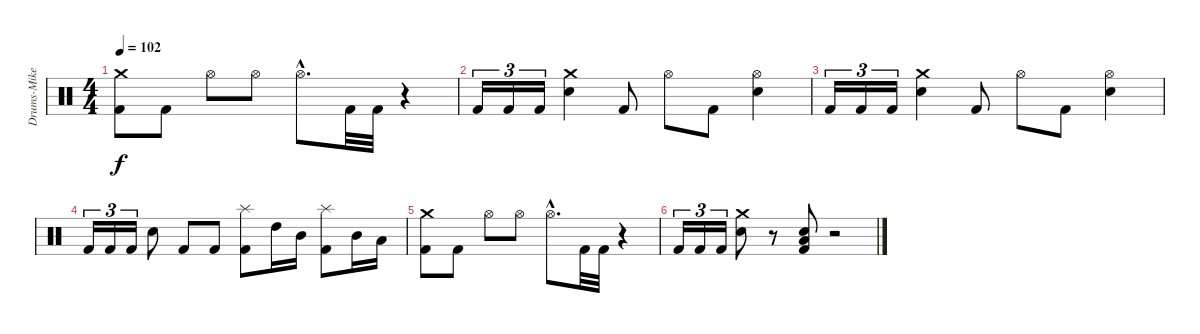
\track ("Drums-Mike Portnoy" "Drums-Mike") {instrument percussion}
\staff {score}
\articulation defaults
\ts (4 4)
\tempo 102
\clef neutral
\ks c
("Kick (hit) 2" "Crash medium (hit)").8{dy f} "Kick (hit) 2".8 "Hi-Hat (open)".8 "Hi-Hat (open)".8 "Hi-Hat (open)"{hac}.8{d} "Kick (hit) 2".32 "Kick (hit) 2".32 r.4 |
"Kick (hit) 2".16{tu (3 2)} "Kick (hit) 2".16{tu (3 2)} "Kick (hit) 2".16{tu (3 2)} ("Electric Snare (hit)" "Crash medium (hit)").4 "Kick (hit) 2".8 "Hi-Hat (open)".8 "Kick (hit) 2".8 ("Hi-Hat (open)" "Electric Snare (hit)").4 |
"Kick (hit) 2".16{tu (3 2)} "Kick (hit) 2".16{tu (3 2)} "Kick (hit) 2".16{tu (3 2)} ("Electric Snare (hit)" "Crash medium (hit)").4 "Kick (hit) 2".8 "Hi-Hat (open)".8 "Kick (hit) 2".8 ("Hi-Hat (open)" "Electric Snare (hit)").4 |
"Kick (hit) 2".16{tu (3 2)} "Kick (hit) 2".16{tu (3 2)} "Kick (hit) 2".16{tu (3 2)} "Electric Snare (hit)".8 "Kick (hit) 2".8 "Kick (hit) 2".8 ("Kick (hit) 2" "Splash (hit)").8 "High Tom (hit)".16 "Mid Tom (hit)".16 ("Kick (hit) 2" "Splash (hit)").8 "Mid Tom (hit)".16 "Low Tom (hit)".16 |
("Kick (hit) 2" "Crash medium (hit)").8 "Kick (hit) 2".8 "Hi-Hat (open)".8 "Hi-Hat (open)".8 "Hi-Hat (open)"{hac}.8{d} "Kick (hit) 2".32 "Kick (hit) 2".32 r.4 |
"Kick (hit) 2".16{tu (3 2)} "Kick (hit) 2".16{tu (3 2)} "Kick (hit) 2".16{tu (3 2)} ("Electric Snare (hit)" "Crash medium (hit)").8 r.8 ("Kick (hit) 2" "Electric Snare (hit)" "Low Floor Tom (hit)").8 r.2
